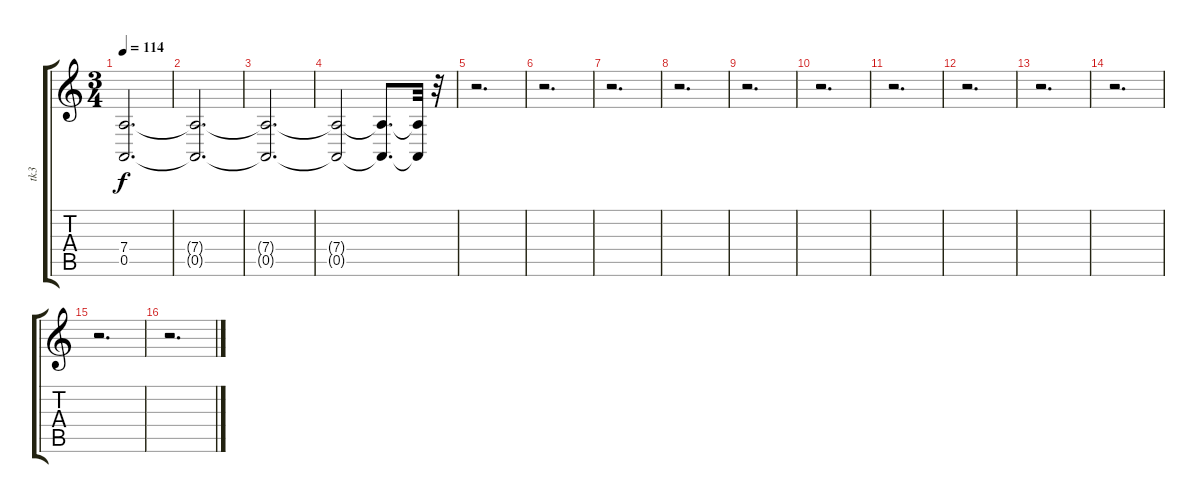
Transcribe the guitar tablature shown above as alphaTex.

\track ("tk3" "tk3") {instrument drawbarorgan}
\staff {score tabs}
\tuning (E4 B3 G3 D3 A2 E2) {hide}
\ts (3 4)
\tempo 114
\clef g2
\ks c
(7.4{t} 0.5{t}).2{d dy f} |
(7.4{t} 0.5{t}).2{d} |
(7.4{t} 0.5{t}).2{d} |
(7.4{t} 0.5{t}).2 (7.4{t} 0.5{t}).8{d} (7.4{t} 0.5{t}).32 r.32 |
r.2{d} |
r.2{d} |
r.2{d} |
r.2{d} |
r.2{d} |
r.2{d} |
r.2{d} |
r.2{d} |
r.2{d} |
r.2{d} |
r.2{d} |
r.2{d}
